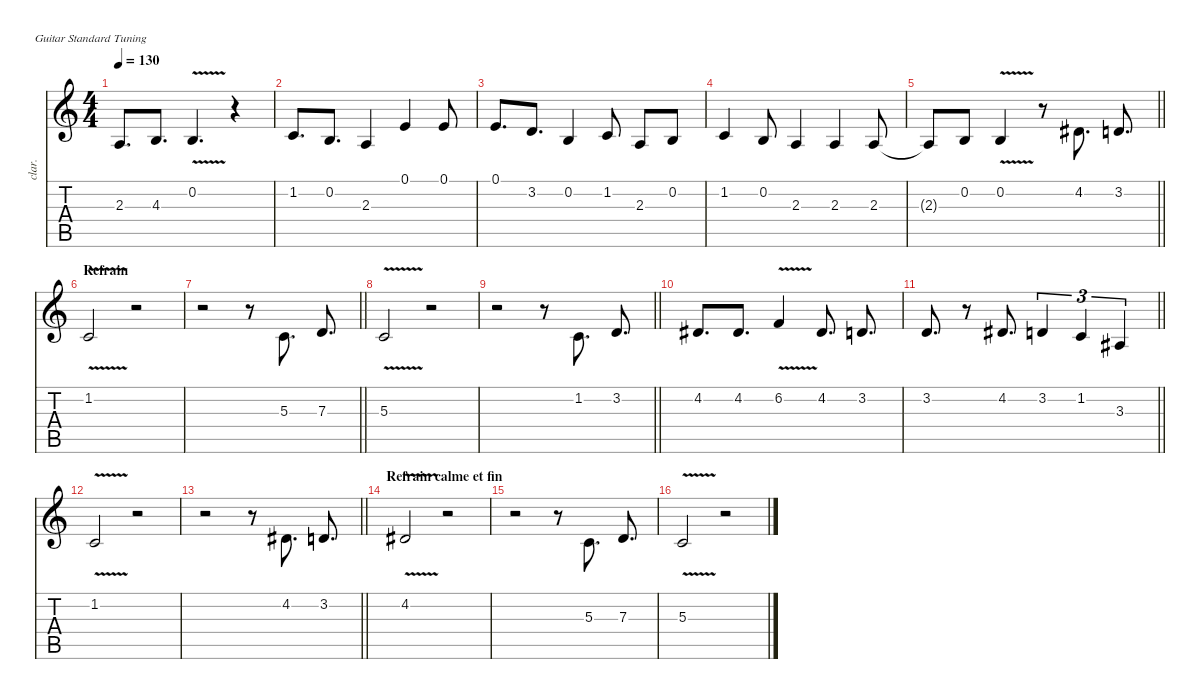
\defaultSystemsLayout 4
\hideDynamics
\bracketExtendMode nobrackets
\track ("Chant" "clar.") {mute instrument clarinet}
\staff {score tabs}
\tuning (E4 B3 G3 D3 A2 E2)
\ts (4 4)
\tempo 130
\clef g2
\ks c
2.3.8{d dy f beam Up} 4.3.8{d beam Up} 0.2{v}.4{d beam Up} r.4{beam Down} |
1.2.8{d beam Up} 0.2.8{d beam Up} 2.3.4{beam Up} 0.1.4{beam Up} 0.1.8{beam Up} |
0.1.8{d beam Up} 3.2.8{d beam Up} 0.2.4{beam Up} 1.2.8{beam Up} 2.3.8{beam Up} 0.2.8{beam Up} |
1.2.4{beam Up} 0.2.8{beam Up} 2.3.4{beam Up} 2.3.4{beam Up} 2.3.8{beam Up} |
\barLineRight lightlight
2.3{t}.8{beam Up} 0.2.8{beam Up} 0.2{v}.4{beam Up} r.8{beam Down} 4.2{acc #}.8{d beam Up} 3.2.8{d beam Up} |
\section ("" "Refrain")
1.2{v}.2{beam Up} r.2{beam Down} |
\barLineRight lightlight
r.2{beam Down} r.8{beam Down} 5.3.8{d beam Up} 7.3.8{d beam Up} |
5.3{v}.2{beam Up} r.2{beam Down} |
\barLineRight lightlight
r.2{beam Down} r.8{beam Down} 1.2.8{d beam Up} 3.2.8{d beam Up} |
4.2{acc #}.8{d beam Up} 4.2{acc #}.8{d beam Up} 6.2{v}.4{beam Up} 4.2{acc #}.8{d beam Up} 3.2.8{d beam Up} |
\barLineRight lightlight
3.2.8{d beam Up} r.8{beam Down} 4.2{acc #}.8{d beam Up} 3.2.4{tu (3 2) beam Up} 1.2.4{tu (3 2) beam Up} 3.3{acc #}.4{tu (3 2) beam Up} |
1.2{v}.2{beam Up} r.2{beam Down} |
\barLineRight lightlight
r.2{beam Down} r.8{beam Down} 4.2{acc #}.8{d beam Up} 3.2.8{d beam Up} |
\section ("" "Refrain calme et fin")
4.2{v acc #}.2{beam Up} r.2{beam Down} |
r.2{beam Down} r.8{beam Down} 5.3.8{d beam Up} 7.3.8{d beam Up} |
5.3{v}.2{beam Up} r.2{beam Down}
